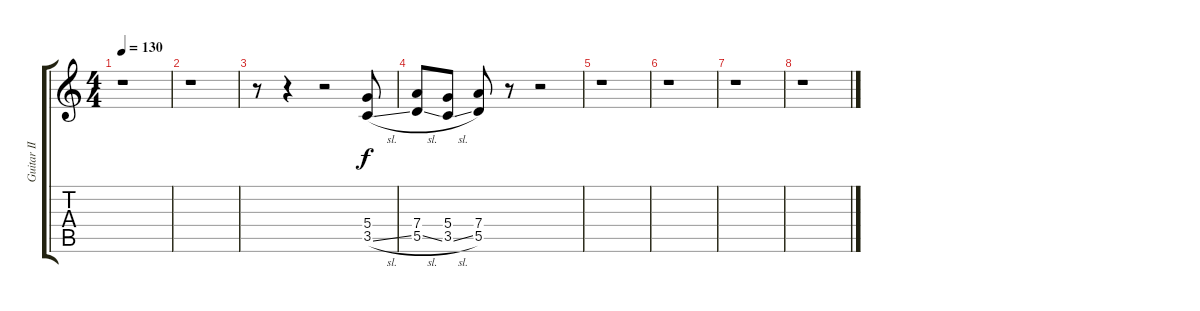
\track ("Guitar II" "Guitar II") {instrument distortionguitar}
\staff {score tabs}
\tuning (E4 B3 G3 D3 A2 E2) {hide}
\ts (4 4)
\tempo 130
\clef g2
\ks c
r.1{dy f} |
r.1 |
r.8 r.4 r.2 (5.4 3.5{sl}).8 |
(7.4 5.5{sl}).8 (5.4 3.5{sl}).8 (7.4 5.5).8 r.8 r.2 |
r.1 |
r.1 |
r.1 |
r.1
